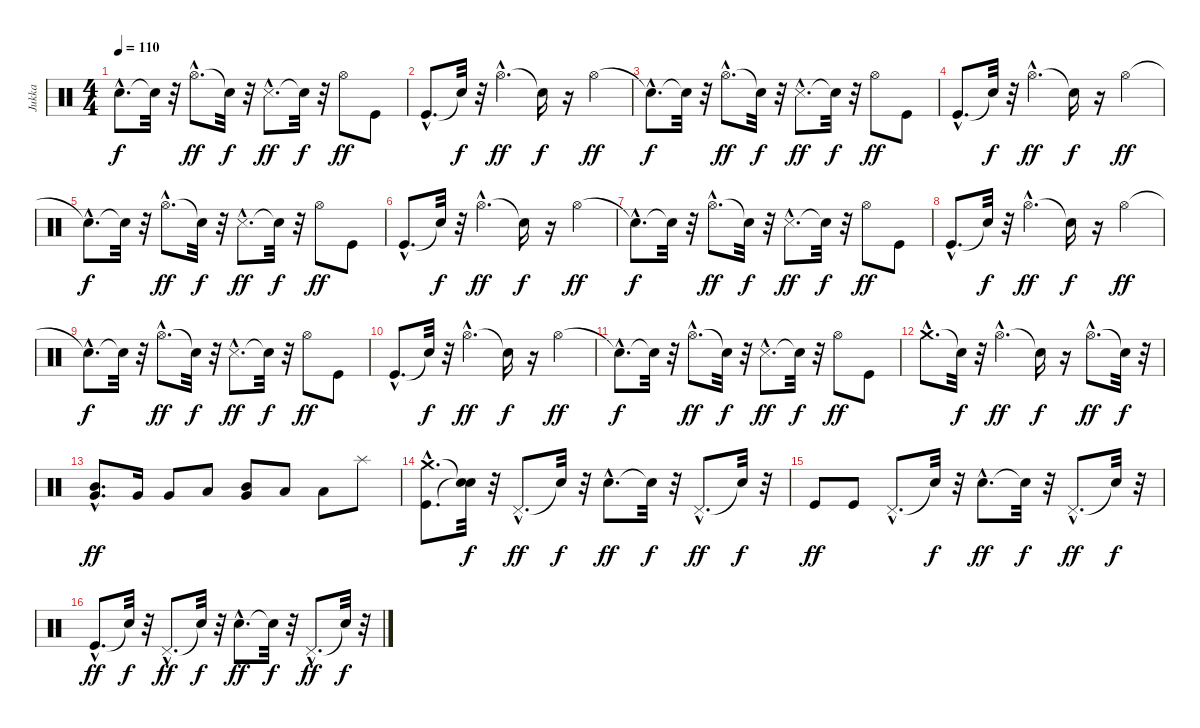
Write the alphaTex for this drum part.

\track ("Jukka" "Jukka") {instrument percussion}
\staff {score}
\articulation defaults
\ts (4 4)
\tempo 110
\clef neutral
\ks c "Snare (hit)"{hac t}.8{d dy f} "Snare (hit)"{t}.32
r.32 "Hi-Hat (open)"{hac}.8{d dy ff} "Snare (hit)"{t}.32{dy f} r.32 "Snare (side stick) 3"{hac}.8{d dy ff} "Snare (hit)"{t}.32{dy f} r.32 "Hi-Hat (open)".8{dy ff} "Kick (hit)".8 |
"Kick (hit)"{hac}.8{d} "Snare (hit)"{t}.32{dy f} r.32 "Hi-Hat (open)"{hac}.4{d dy ff} "Snare (hit)"{t}.16{dy f} r.16 "Hi-Hat (open)".4{dy ff} |
"Snare (hit)"{hac t}.8{d dy f} "Snare (hit)"{t}.32 r.32 "Hi-Hat (open)"{hac}.8{d dy ff} "Snare (hit)"{t}.32{dy f} r.32 "Snare (side stick) 3"{hac}.8{d dy ff} "Snare (hit)"{t}.32{dy f} r.32 "Hi-Hat (open)".8{dy ff} "Kick (hit)".8 |
"Kick (hit)"{hac}.8{d} "Snare (hit)"{t}.32{dy f} r.32 "Hi-Hat (open)"{hac}.4{d dy ff} "Snare (hit)"{t}.16{dy f} r.16 "Hi-Hat (open)".4{dy ff} |
"Snare (hit)"{hac t}.8{d dy f} "Snare (hit)"{t}.32 r.32 "Hi-Hat (open)"{hac}.8{d dy ff} "Snare (hit)"{t}.32{dy f} r.32 "Snare (side stick) 3"{hac}.8{d dy ff} "Snare (hit)"{t}.32{dy f} r.32 "Hi-Hat (open)".8{dy ff} "Kick (hit)".8 |
"Kick (hit)"{hac}.8{d} "Snare (hit)"{t}.32{dy f} r.32 "Hi-Hat (open)"{hac}.4{d dy ff} "Snare (hit)"{t}.16{dy f} r.16 "Hi-Hat (open)".4{dy ff} |
"Snare (hit)"{hac t}.8{d dy f} "Snare (hit)"{t}.32 r.32 "Hi-Hat (open)"{hac}.8{d dy ff} "Snare (hit)"{t}.32{dy f} r.32 "Snare (side stick) 3"{hac}.8{d dy ff} "Snare (hit)"{t}.32{dy f} r.32 "Hi-Hat (open)".8{dy ff} "Kick (hit)".8 |
"Kick (hit)"{hac}.8{d} "Snare (hit)"{t}.32{dy f} r.32 "Hi-Hat (open)"{hac}.4{d dy ff} "Snare (hit)"{t}.16{dy f} r.16 "Hi-Hat (open)".4{dy ff} |
"Snare (hit)"{hac t}.8{d dy f} "Snare (hit)"{t}.32 r.32 "Hi-Hat (open)"{hac}.8{d dy ff} "Snare (hit)"{t}.32{dy f} r.32 "Snare (side stick) 3"{hac}.8{d dy ff} "Snare (hit)"{t}.32{dy f} r.32 "Hi-Hat (open)".8{dy ff} "Kick (hit)".8 |
"Kick (hit)"{hac}.8{d} "Snare (hit)"{t}.32{dy f} r.32 "Hi-Hat (open)"{hac}.4{d dy ff} "Snare (hit)"{t}.16{dy f} r.16 "Hi-Hat (open)".4{dy ff} |
"Snare (hit)"{hac t}.8{d dy f} "Snare (hit)"{t}.32 r.32 "Hi-Hat (open)"{hac}.8{d dy ff} "Snare (hit)"{t}.32{dy f} r.32 "Snare (side stick) 3"{hac}.8{d dy ff} "Snare (hit)"{t}.32{dy f} r.32 "Hi-Hat (open)".8{dy ff} "Kick (hit)".8 |
"Crash medium (hit)"{hac}.8{d} "Snare (hit)"{t}.32{dy f} r.32 "Hi-Hat (open)"{hac}.4{d dy ff} "Snare (hit)"{t}.16{dy f} r.16 "Hi-Hat (open)"{hac}.8{d dy ff} "Snare (hit)"{t}.32{dy f} r.32 |
("Very Low Tom (hit)"{hac} "Mid Tom (hit)"{hac}).8{d dy ff} "Very Low Tom (hit)".16 "Very Low Tom (hit)".8 "Low Floor Tom (hit)".8 ("Very Low Tom (hit)" "Mid Tom (hit)").8 "Low Floor Tom (hit)".8 "Low Floor Tom (hit)".8 "Splash (hit)".8 |
("Kick (hit)"{hac} "Crash medium (hit)"{hac}).8{d} ("Snare (hit)"{t} "Snare (hit)"{t}).32{dy f} r.32 "Pedal Hi-Hat (hit)"{hac}.8{d dy ff} "Snare (hit)"{t}.32{dy f} r.32 "Electric Snare (hit)"{hac}.8{d dy ff} "Snare (hit)"{t}.32{dy f} r.32 "Pedal Hi-Hat (hit)"{hac}.8{d dy ff} "Snare (hit)"{t}.32{dy f} r.32 |
"Kick (hit)".8{dy ff} "Kick (hit)".8 "Pedal Hi-Hat (hit)"{hac}.8{d} "Snare (hit)"{t}.32{dy f} r.32 "Electric Snare (hit)"{hac}.8{d dy ff} "Snare (hit)"{t}.32{dy f} r.32 "Pedal Hi-Hat (hit)"{hac}.8{d dy ff} "Snare (hit)"{t}.32{dy f} r.32 |
"Kick (hit)"{hac}.8{d dy ff} "Snare (hit)"{t}.32{dy f} r.32 "Pedal Hi-Hat (hit)"{hac}.8{d dy ff} "Snare (hit)"{t}.32{dy f} r.32 "Electric Snare (hit)"{hac}.8{d dy ff} "Snare (hit)"{t}.32{dy f} r.32 "Pedal Hi-Hat (hit)"{hac}.8{d dy ff} "Snare (hit)"{t}.32{dy f} r.32
